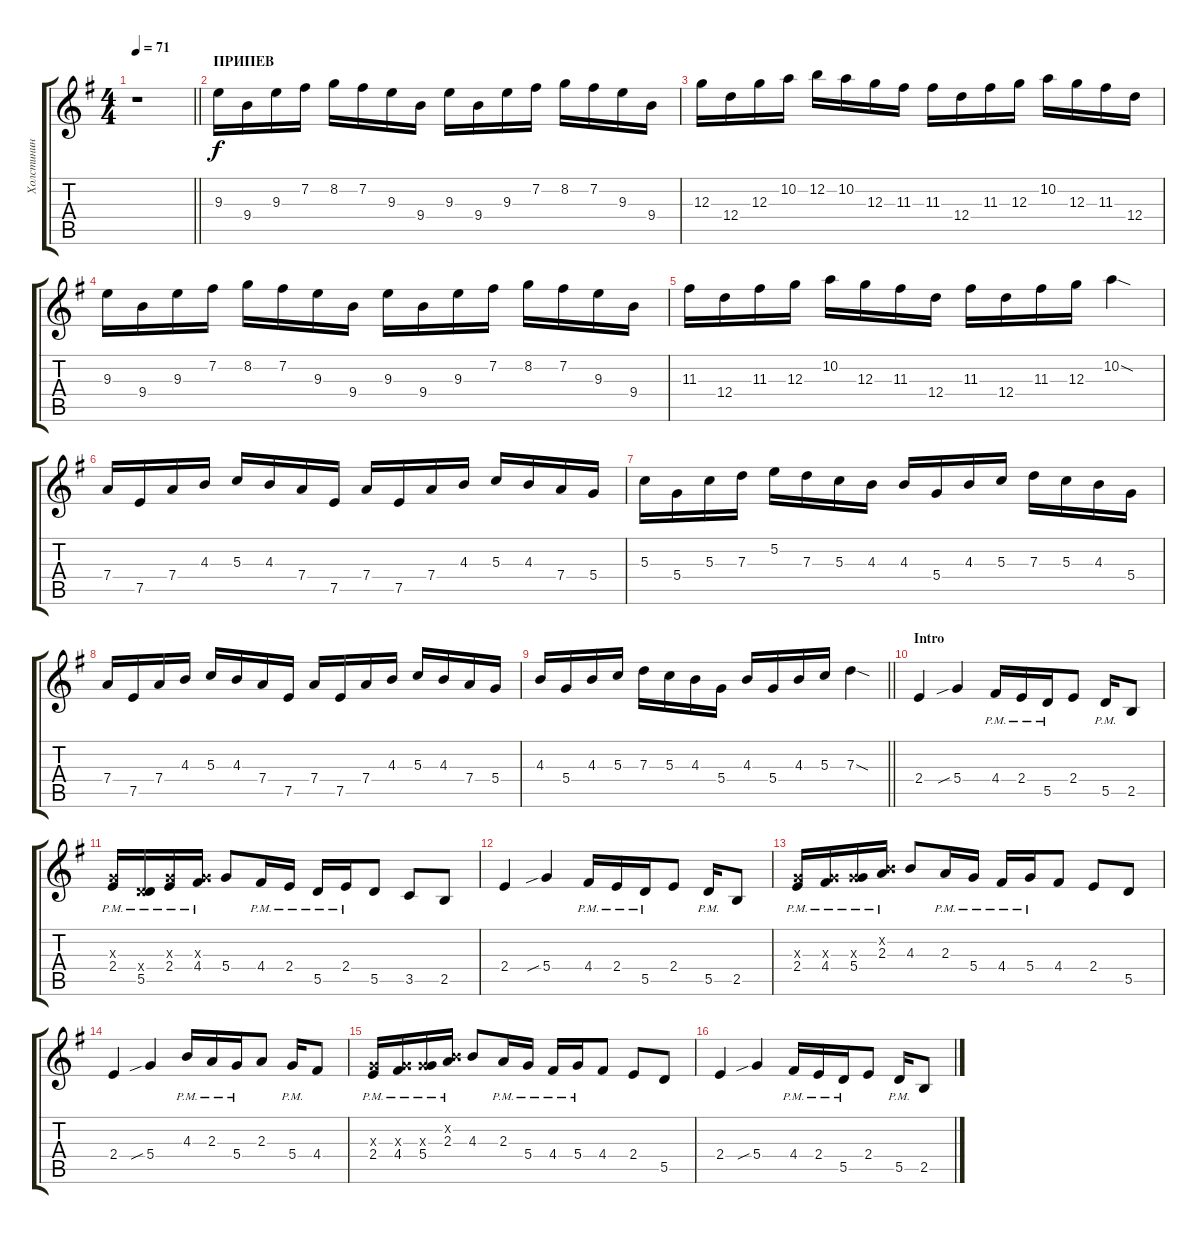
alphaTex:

\track ("Холстинин" "Холстинин") {instrument distortionguitar}
\staff {score tabs}
\tuning (E4 B3 G3 D3 A2 E2) {hide}
\ts (4 4)
\tempo 71
\clef g2
\barLineRight lightlight
\ks eminor
r.1{dy f} |
\section ("" "ПРИПЕВ")
9.3.16 9.4.16 9.3.16 7.2.16 8.2.16 7.2.16 9.3.16 9.4.16 9.3.16 9.4.16 9.3.16 7.2.16 8.2.16 7.2.16 9.3.16 9.4.16 |
12.3.16 12.4.16 12.3.16 10.2.16 12.2.16 10.2.16 12.3.16 11.3.16 11.3.16 12.4.16 11.3.16 12.3.16 10.2.16 12.3.16 11.3.16 12.4.16 |
9.3.16 9.4.16 9.3.16 7.2.16 8.2.16 7.2.16 9.3.16 9.4.16 9.3.16 9.4.16 9.3.16 7.2.16 8.2.16 7.2.16 9.3.16 9.4.16 |
11.3.16 12.4.16 11.3.16 12.3.16 10.2.16 12.3.16 11.3.16 12.4.16 11.3.16 12.4.16 11.3.16 12.3.16 10.2{sod}.4 |
7.4.16 7.5.16 7.4.16 4.3.16 5.3.16 4.3.16 7.4.16 7.5.16 7.4.16 7.5.16 7.4.16 4.3.16 5.3.16 4.3.16 7.4.16 5.4.16 |
5.3.16 5.4.16 5.3.16 7.3.16 5.2.16 7.3.16 5.3.16 4.3.16 4.3.16 5.4.16 4.3.16 5.3.16 7.3.16 5.3.16 4.3.16 5.4.16 |
7.4.16 7.5.16 7.4.16 4.3.16 5.3.16 4.3.16 7.4.16 7.5.16 7.4.16 7.5.16 7.4.16 4.3.16 5.3.16 4.3.16 7.4.16 5.4.16 |
\barLineRight lightlight
4.3.16 5.4.16 4.3.16 5.3.16 7.3.16 5.3.16 4.3.16 5.4.16 4.3.16 5.4.16 4.3.16 5.3.16 7.3{sod}.4 |
\section ("" "Intro")
2.4.4 5.4{sib}.4 4.4{pm}.16 2.4{pm}.16 5.5{pm}.16 2.4.8 5.5{pm}.16 2.5.8 |
(0.3{x} 2.4{pm}).16 (0.4{x} 5.5{pm}).16 (0.3{x} 2.4{pm}).16 (0.3{x} 4.4{pm}).16 5.4.8 4.4{pm}.16 2.4{pm}.16 5.5{pm}.16 2.4{pm}.16 5.5.8 3.5.8 2.5.8 |
2.4.4 5.4{sib}.4 4.4{pm}.16 2.4{pm}.16 5.5{pm}.16 2.4.8 5.5{pm}.16 2.5.8 |
(0.3{x} 2.4{pm}).16 (0.3{x} 4.4{pm}).16 (0.3{x} 5.4{pm}).16 (0.2{x} 2.3{pm}).16 4.3.8 2.3{pm}.16 5.4{pm}.16 4.4{pm}.16 5.4{pm}.16 4.4.8 2.4.8 5.5.8 |
2.4.4 5.4{sib}.4 4.3{pm}.16 2.3{pm}.16 5.4{pm}.16 2.3.8 5.4{pm}.16 4.4.8 |
(0.3{x} 2.4{pm}).16 (0.3{x} 4.4{pm}).16 (0.3{x} 5.4{pm}).16 (0.2{x} 2.3{pm}).16 4.3.8 2.3{pm}.16 5.4{pm}.16 4.4{pm}.16 5.4{pm}.16 4.4.8 2.4.8 5.5.8 |
2.4.4 5.4{sib}.4 4.4{pm}.16 2.4{pm}.16 5.5{pm}.16 2.4.8 5.5{pm}.16 2.5.8
